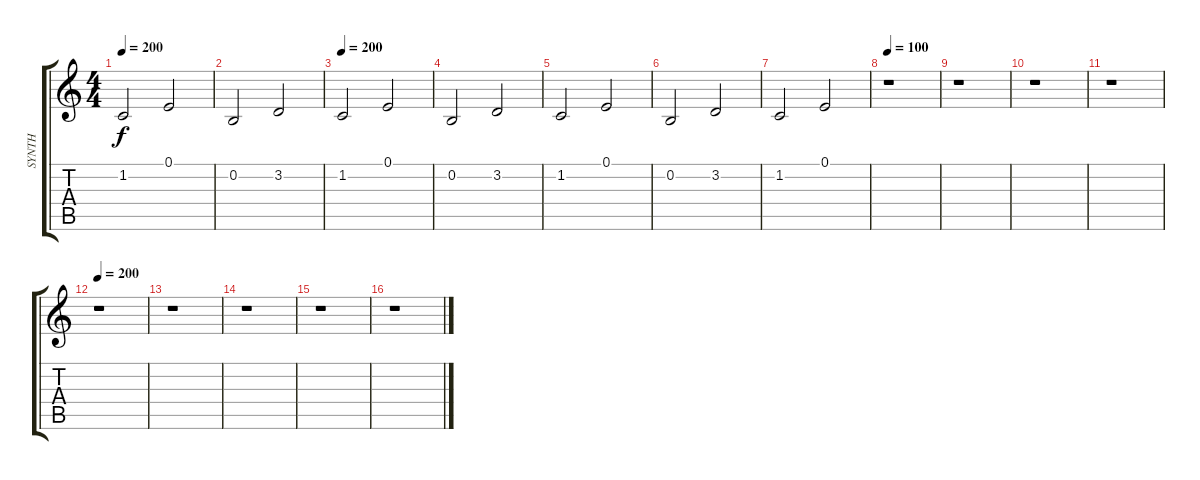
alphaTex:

\track ("SYNTH" "SYNTH") {instrument pad1newage}
\staff {score tabs}
\tuning (E4 B3 G3 D3 A2 E2) {hide}
\ts (4 4)
\tempo 200
\clef g2
\ks c
1.2.2{dy f} 0.1.2 |
0.2.2 3.2.2 |
\tempo 200
1.2.2 0.1.2 |
0.2.2 3.2.2 |
1.2.2 0.1.2 |
0.2.2 3.2.2 |
1.2.2 0.1.2 |
\tempo 100
r.1 |
r.1 |
r.1 |
r.1 |
\tempo 200
r.1 |
r.1 |
r.1 |
r.1 |
r.1
